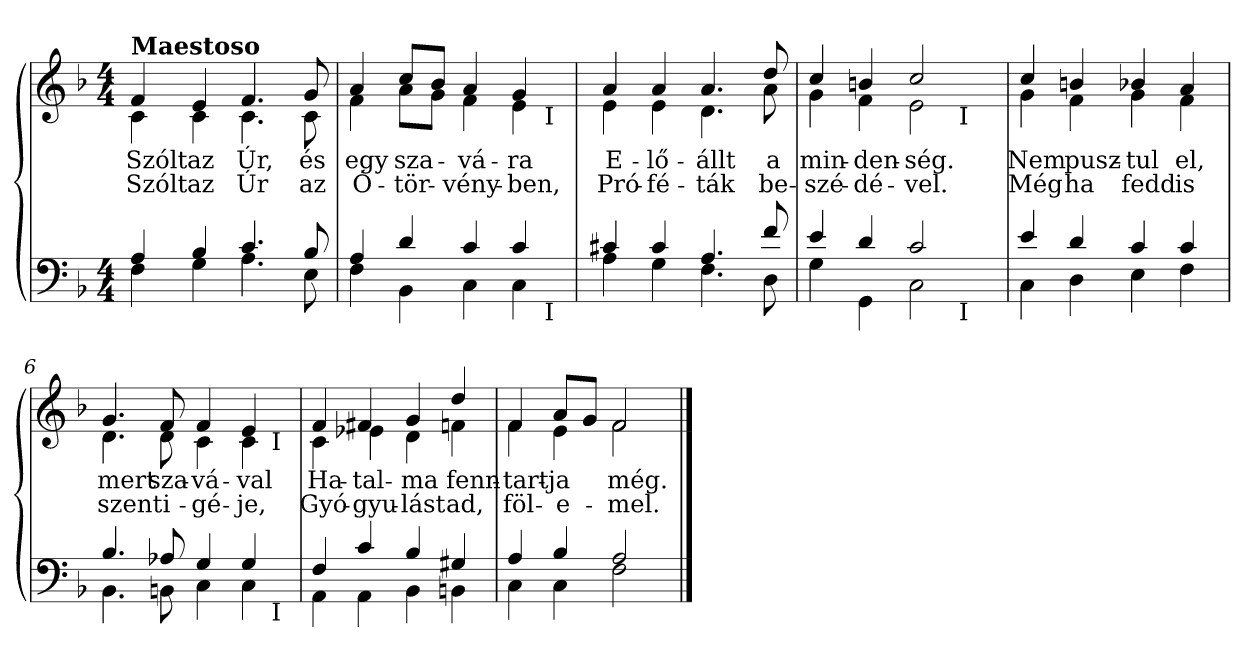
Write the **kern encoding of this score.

**kern	**kern	**text	**text
*part2	*part1	*part1	*part1
*staff2	*staff1	*staff1	*staff1
*clefF4	*clefG2	*	*
*k[b-]	*k[b-]	*	*
*F:	*F:	*	*
*M4/4	*M4/4	*	*
=1	=1	=1	=1
*^	*^	*	*
!	!	!LO:TX:a:B:t=Maestoso	!	!	!
!	!	!	!	!LO:LY:b	!LO:LY:b
4A/	4F\	4f/	4c\	Szólt	Szólt
!	!	!	!	!LO:LY:b	!LO:LY:b
4B-/	4G\	4e/	4c\	az	az
!	!	!	!	!LO:LY:b	!LO:LY:b
4.c/	4.A\	4.f/	4.c\	Úr,	Úr
!	!	!	!	!LO:LY:b	!LO:LY:b
8B-/	8E\	8g/	8c\	és	az
=2	=2	=2	=2	=2	=2
!	!	!	!	!LO:LY:b	!LO:LY:b
*	*^	*	*^	*	*
4A/	4F\	2..ryy	4a/	4f\	2..ryy	egy	Ó-
!	!	!	!	!	!	!LO:LY:b	!LO:LY:b
4d/	4BB-\	.	8cc/L	8a\L	.	sza-	-tör-
.	.	.	8b-/J	8g\J	.	.	.
!	!	!	!	!	!	!LO:LY:b	!LO:LY:b
4c/	4C\	.	4a/	4f\	.	-vá-	-vény-
!	!	!	!	!	!	!LO:LY:b	!LO:LY:b
4c/	4C\	.	4g/	4e\	.	-ra	-ben,
!	!	!	!	!	!LO:TX:b:t=I	!	!
!	!	!LO:TX:b:t=I	!	!	!	!	!
.	.	8ryy	.	.	8ryy	.	.
*	*v	*v	*	*	*	*	*
*	*	*	*v	*v	*	*
=3	=3	=3	=3	=3	=3
*	*^	*	*^	*	*
!	!	!	!	!	!	!LO:LY:b	!LO:LY:b
*	*v	*v	*	*	*	*	*
*	*	*	*v	*v	*	*
4c#X/	4A\	4a/	4e\	E-	Pró-
!	!	!	!	!LO:LY:b	!LO:LY:b
4c#/	4G\	4a/	4e\	-lő-	-fé-
!	!	!	!	!LO:LY:b	!LO:LY:b
4.A/	4.F\	4.a/	4.d\	-állt	-ták
!	!	!	!	!LO:LY:b	!LO:LY:b
8f/	8D\	8dd/	8a\	a	be-
=4	=4	=4	=4	=4	=4
!	!	!	!	!LO:LY:b	!LO:LY:b
*	*^	*	*^	*	*
4e/	4G\	2.ryy	4cc/	4g\	2.ryy	min-	-szé-
!	!	!	!	!	!	!LO:LY:b	!LO:LY:b
4d/	4GG\	.	4bn/	4f\	.	-den-	-dé-
!	!	!	!	!	!	!LO:LY:b	!LO:LY:b
2c/	2C\	.	2cc/	2e\	.	-ség.	-vel.
!	!	!	!	!	!LO:TX:b:t=I	!	!
!	!	!LO:TX:b:t=I	!	!	!	!	!
.	.	4ryy	.	.	4ryy	.	.
*	*v	*v	*	*	*	*	*
*	*	*	*v	*v	*	*
!!LO:LB:g=z
=5	=5	=5	=5	=5	=5
*	*^	*	*^	*	*
!	!	!	!	!	!	!LO:LY:b	!LO:LY:b
*	*v	*v	*	*	*	*	*
*	*	*	*v	*v	*	*
4e/	4C\	4cc/	4g\	Nem	Még
!	!	!	!	!LO:LY:b	!LO:LY:b
4d/	4D\	4bn/	4f\	pusz-	ha
!	!	!	!	!LO:LY:b	!LO:LY:b
4c/	4E\	4b-X/	4g\	-tul	fedd
!	!	!	!	!LO:LY:b	!LO:LY:b
4c/	4F\	4a/	4f\	el,	is
=6	=6	=6	=6	=6	=6
!	!	!	!	!LO:LY:b	!LO:LY:b
*	*^	*	*^	*	*
4.B-/	4.BB-\	2..ryy	4.g/	4.d\	2..ryy	mert	szent
!	!	!	!	!	!	!LO:LY:b	!LO:LY:b
8A-X/	8BBn\	.	8f/	8d\	.	sza-	i-
!	!	!	!	!	!	!LO:LY:b	!LO:LY:b
4G/	4C\	.	4f/	4c\	.	-vá-	-gé-
!	!	!	!	!	!	!LO:LY:b	!LO:LY:b
4G/	4C\	.	4e/	4c\	.	-val	-je,
!	!	!	!	!	!LO:TX:b:t=I	!	!
!	!	!LO:TX:b:t=I	!	!	!	!	!
.	.	8ryy	.	.	8ryy	.	.
*	*v	*v	*	*	*	*	*
*	*	*	*v	*v	*	*
=7	=7	=7	=7	=7	=7
*	*^	*	*^	*	*
!	!	!	!	!	!	!LO:LY:b	!LO:LY:b
*	*v	*v	*	*	*	*	*
*	*	*	*v	*v	*	*
4F/	4AA\	4f/	4c\	Ha-	Gyó-
!	!	!	!	!LO:LY:b	!LO:LY:b
4c/	4AA\	4f#X/	4e-X\	-tal-	-gyu-
!	!	!	!	!LO:LY:b	!LO:LY:b
4B-/	4BB-\	4g/	4d\	-ma	-lást
!	!	!	!	!LO:LY:b	!LO:LY:b
4G#X/	4BBn\	4dd/	4fn\	fenn-	ad,
=8	=8	=8	=8	=8	=8
!	!	!	!	!LO:LY:b	!LO:LY:b
4A/	4C\	4f/	4f\	-tart-	föl-
!	!	!	!	!LO:LY:b	!LO:LY:b
4B-/	4C\	8a/L	4e\	-ja	-e-
.	.	8g/J	.	.	.
!	!	!	!	!LO:LY:b	!LO:LY:b
2A/	2F\	2f/	2f\	még.	-mel.
*v	*v	*	*	*	*
*	*v	*v	*	*
==	==	==	==
*-	*-	*-	*-
